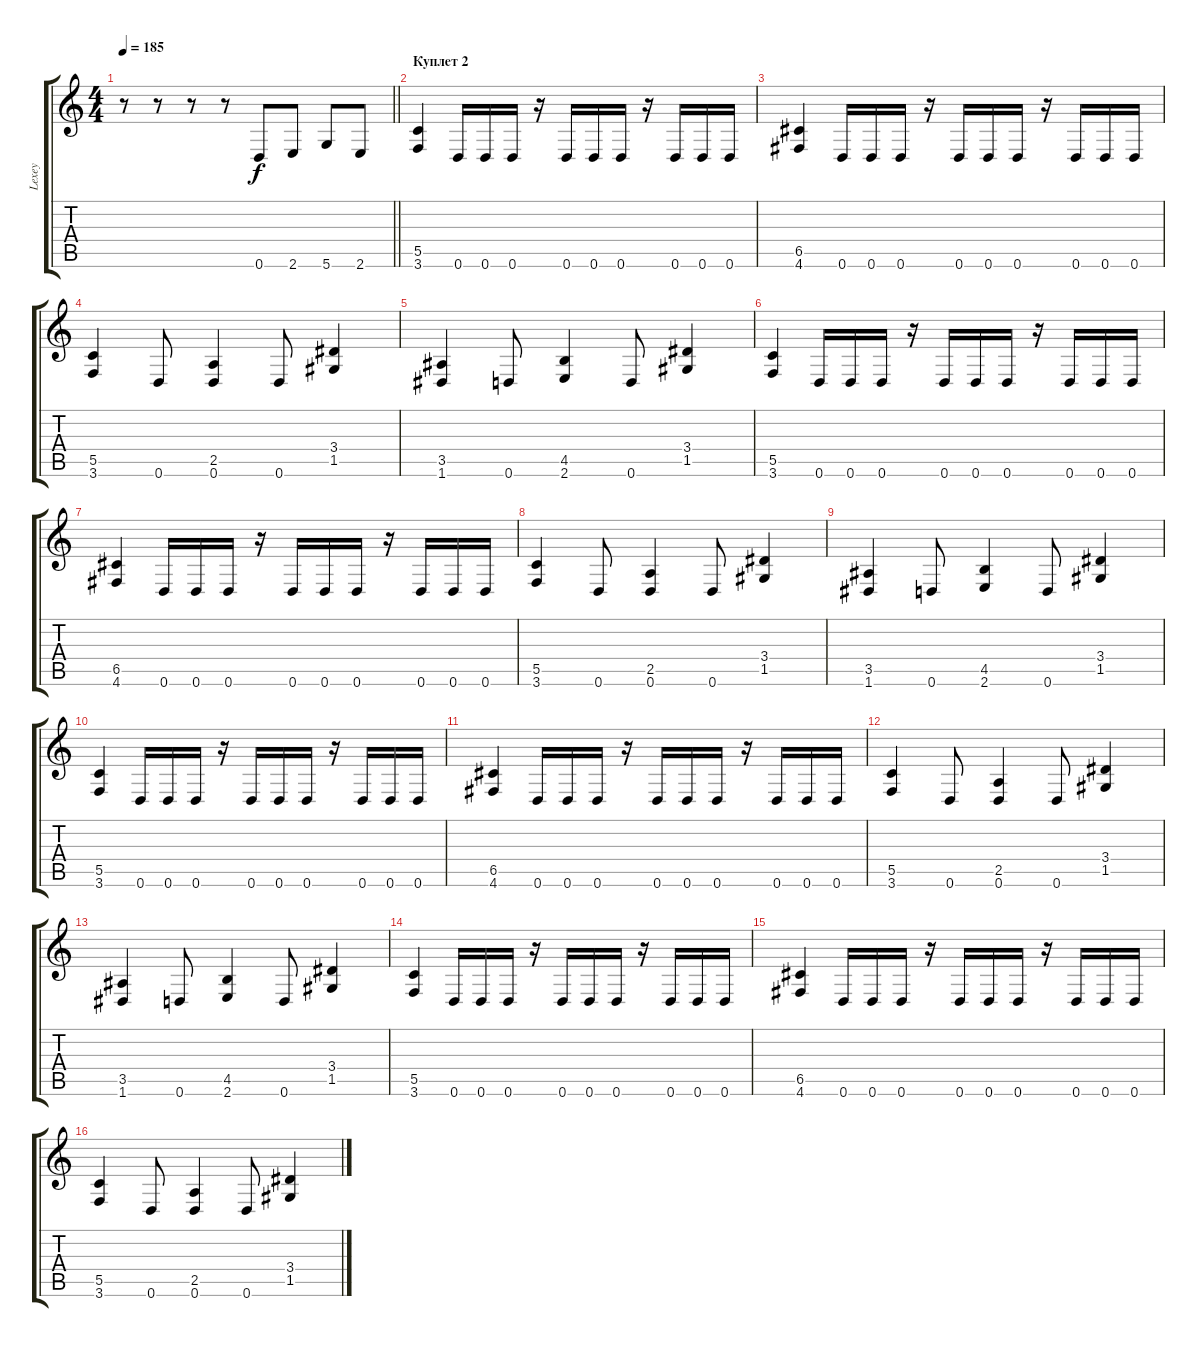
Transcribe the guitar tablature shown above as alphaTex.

\track ("Lexey" "Lexey") {instrument distortionguitar}
\staff {score tabs}
\tuning (D4 A3 F3 C3 G2 D2) {hide}
\ts (4 4)
\tempo 185
\clef g2
\barLineRight lightlight
\ks c
r.8{dy f} r.8 r.8 r.8 0.6.8 2.6.8 5.6.8 2.6.8 |
\section ("" "Куплет 2")
(5.5 3.6).4 0.6.16 0.6.16 0.6.16 r.16 0.6.16 0.6.16 0.6.16 r.16 0.6.16 0.6.16 0.6.16 |
(6.5 4.6).4 0.6.16 0.6.16 0.6.16 r.16 0.6.16 0.6.16 0.6.16 r.16 0.6.16 0.6.16 0.6.16 |
(5.5 3.6).4 0.6.8 (2.5 0.6).4 0.6.8 (3.4 1.5).4 |
(3.5 1.6).4 0.6.8 (4.5 2.6).4 0.6.8 (3.4 1.5).4 |
(5.5 3.6).4 0.6.16 0.6.16 0.6.16 r.16 0.6.16 0.6.16 0.6.16 r.16 0.6.16 0.6.16 0.6.16 |
(6.5 4.6).4 0.6.16 0.6.16 0.6.16 r.16 0.6.16 0.6.16 0.6.16 r.16 0.6.16 0.6.16 0.6.16 |
(5.5 3.6).4 0.6.8 (2.5 0.6).4 0.6.8 (3.4 1.5).4 |
(3.5 1.6).4 0.6.8 (4.5 2.6).4 0.6.8 (3.4 1.5).4 |
(5.5 3.6).4 0.6.16 0.6.16 0.6.16 r.16 0.6.16 0.6.16 0.6.16 r.16 0.6.16 0.6.16 0.6.16 |
(6.5 4.6).4 0.6.16 0.6.16 0.6.16 r.16 0.6.16 0.6.16 0.6.16 r.16 0.6.16 0.6.16 0.6.16 |
(5.5 3.6).4 0.6.8 (2.5 0.6).4 0.6.8 (3.4 1.5).4 |
(3.5 1.6).4 0.6.8 (4.5 2.6).4 0.6.8 (3.4 1.5).4 |
(5.5 3.6).4 0.6.16 0.6.16 0.6.16 r.16 0.6.16 0.6.16 0.6.16 r.16 0.6.16 0.6.16 0.6.16 |
(6.5 4.6).4 0.6.16 0.6.16 0.6.16 r.16 0.6.16 0.6.16 0.6.16 r.16 0.6.16 0.6.16 0.6.16 |
(5.5 3.6).4 0.6.8 (2.5 0.6).4 0.6.8 (3.4 1.5).4
